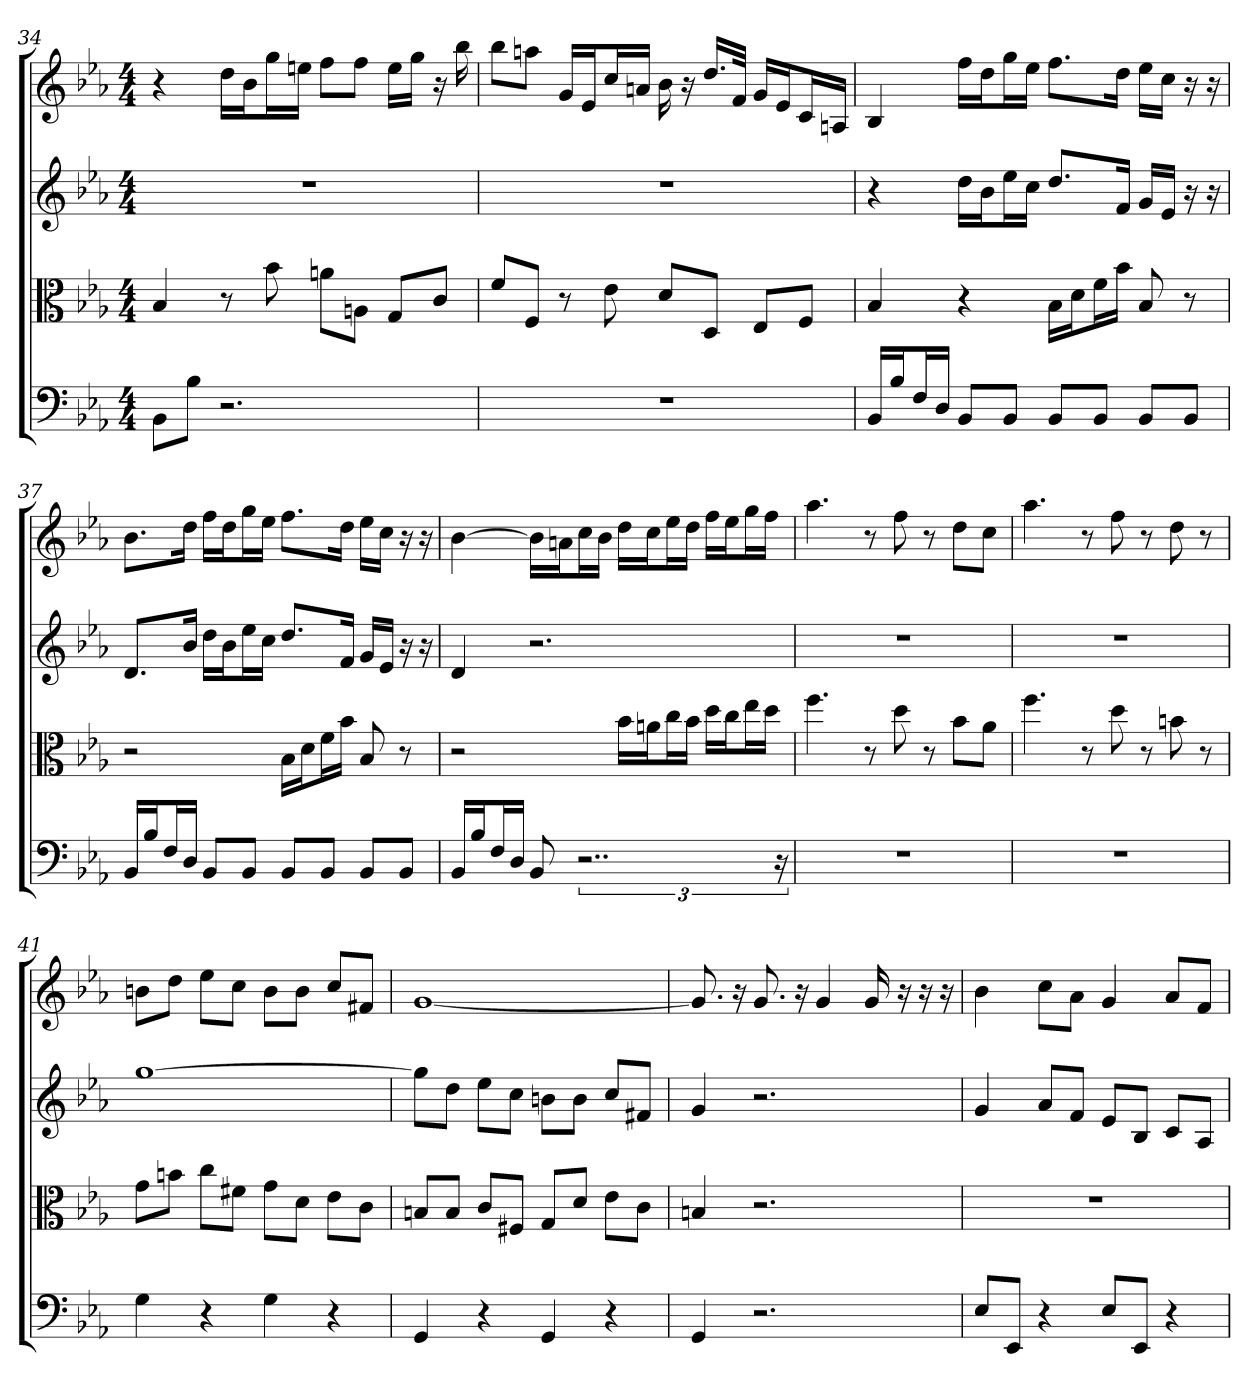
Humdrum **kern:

**kern	**kern	**kern	**kern
*part4	*part3	*part2	*part1
*staff4	*staff3	*staff2	*staff1
*clefF4	*clefC3	*clefG2	*clefG2
*k[b-e-a-]	*k[b-e-a-]	*k[b-e-a-]	*k[b-e-a-]
*E-:	*E-:	*E-:	*E-:
*M4/4	*M4/4	*M4/4	*M4/4
=34	=34	=34	=34
8BB-\L	4B-	1r	4r
8B-\J	.	.	.
2.r	8r	.	16dd\LL
.	.	.	16b-\J
.	8b-	.	16gg\L
.	.	.	16een\JJ
.	8an\L	.	8ff\L
.	8An\J	.	8ff\J
.	8G/L	.	16ee\LL
.	.	.	16gg\JJ
.	8c/J	.	16r
.	.	.	16bb-
=35	=35	=35	=35
1r	8f/L	1r	8bb-\L
.	8F/J	.	8aan\J
.	8r	.	16g/LL
.	.	.	16e-/J
.	8e-	.	16cc/L
.	.	.	16an/JJ
.	8d/L	.	16b-
.	.	.	16r
.	8D/J	.	16.dd/LL
.	.	.	32f/JJk
.	8E-/L	.	16g/LL
.	.	.	16e-/J
.	8F/J	.	16c/L
.	.	.	16An/JJ
=36	=36	=36	=36
16BB-/LL	4B-	4r	4B-
16B-/J	.	.	.
16F/L	.	.	.
16D/JJ	.	.	.
8BB-/L	4r	16dd\LL	16ff\LL
.	.	16b-\J	16dd\J
8BB-/J	.	16ee-\L	16gg\L
.	.	16cc\JJ	16ee-\JJ
8BB-/L	16B-\LL	8.dd/L	8.ff\L
.	16d\J	.	.
8BB-/J	16f\L	.	.
.	16b-\JJ	16f/Jk	16dd\Jk
8BB-/L	8B-	16g/LL	16ee-\LL
.	.	16e-/JJ	16cc\JJ
8BB-/J	8r	16r	16r
.	.	16r	16r
=37	=37	=37	=37
16BB-/LL	2r	8.d/L	8.b-\L
16B-/J	.	.	.
16F/L	.	.	.
16D/JJ	.	16b-/Jk	16dd\Jk
8BB-/L	.	16dd\LL	16ff\LL
.	.	16b-\J	16dd\J
8BB-/J	.	16ee-\L	16gg\L
.	.	16cc\JJ	16ee-\JJ
8BB-/L	16B-\LL	8.dd/L	8.ff\L
.	16d\J	.	.
8BB-/J	16f\L	.	.
.	16b-\JJ	16f/Jk	16dd\Jk
8BB-/L	8B-	16g/LL	16ee-\LL
.	.	16e-/JJ	16cc\JJ
8BB-/J	8r	16r	16r
.	.	16r	16r
=38	=38	=38	=38
16BB-/LL	2r	4d	[4b-
16B-/J	.	.	.
16F/L	.	.	.
16D/JJ	.	.	.
8BB-	.	2.r	16b-\LL]
.	.	.	16an\J
3..r	.	.	16cc\L
.	.	.	16b-\JJ
.	16b-\LL	.	16dd\LL
.	16an\J	.	16cc\J
.	16cc\L	.	16ee-\L
.	16b-\JJ	.	16dd\JJ
.	16dd\LL	.	16ff\LL
.	16cc\J	.	16ee-\J
.	16ee-\L	.	16gg\L
.	16dd\JJ	.	16ff\JJ
24r	.	.	.
=39	=39	=39	=39
1r	4.ff	1r	4.aa-
.	8r	.	8r
.	8dd	.	8ff
.	8r	.	8r
.	8b-\L	.	8dd\L
.	8a-\J	.	8cc\J
=40	=40	=40	=40
1r	4.ff	1r	4.aa-
.	8r	.	8r
.	8dd	.	8ff
.	8r	.	8r
.	8bn	.	8dd
.	8r	.	8r
=41	=41	=41	=41
4G	8g\L	[1gg	8bn\L
.	8bn\J	.	8dd\J
4r	8cc\L	.	8ee-\L
.	8f#X\J	.	8cc\J
4G	8g\L	.	8b\L
.	8d\J	.	8b\J
4r	8e-\L	.	8cc/L
.	8c\J	.	8f#X/J
=42	=42	=42	=42
4GG	8Bn/L	8gg\L]	[1g
.	8B/J	8dd\J	.
4r	8c/L	8ee-\L	.
.	8F#X/J	8cc\J	.
4GG	8G/L	8bn\L	.
.	8d/J	8b\J	.
4r	8e-\L	8cc/L	.
.	8c\J	8f#X/J	.
=43	=43	=43	=43
4GG	4Bn	4g	8.g]
.	.	.	16r
2.r	2.r	2.r	8.g
.	.	.	16r
.	.	.	4g
.	.	.	16g
.	.	.	16r
.	.	.	16r
.	.	.	16r
=44	=44	=44	=44
8E-/L	1r	4g	4b-
8EE-/J	.	.	.
4r	.	8a-/L	8cc\L
.	.	8f/J	8a-\J
8E-/L	.	8e-/L	4g
8EE-/J	.	8B-/J	.
4r	.	8c/L	8a-/L
.	.	8A-/J	8f/J
=	=	=	=
*-	*-	*-	*-
